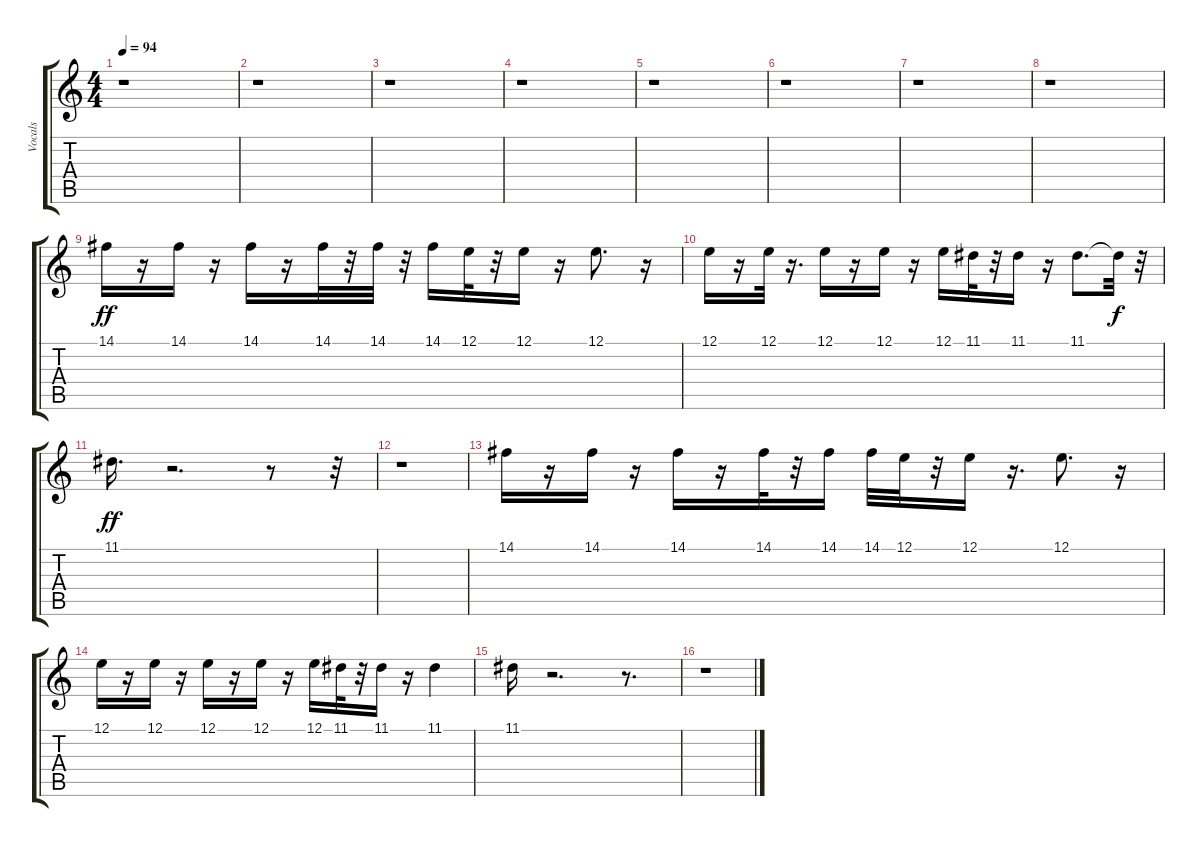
\track ("Vocals" "Vocals") {instrument lead3calliope}
\staff {score tabs}
\tuning (E4 B3 G3 D3 A2 E2) {hide}
\ts (4 4)
\tempo 94
\clef g2
\ks c
r.1{dy ff instrument lead3calliope} |
r.1 |
r.1 |
r.1 |
r.1 |
r.1 |
r.1 |
r.1 |
14.1.16 r.16 14.1.16 r.16 14.1.16 r.16 14.1.32 r.32 14.1.32 r.32 14.1.16 12.1.32 r.32 12.1.16 r.16 12.1.8{d} r.16 |
12.1.16 r.16 12.1.32 r.16{d} 12.1.16 r.16 12.1.16 r.16 12.1.16 11.1.32 r.32 11.1.16 r.16 11.1.8{d} 11.1{t}.32{dy f} r.32 |
11.1.16{d dy ff} r.2{d} r.8 r.32 |
r.1 |
14.1.16 r.16 14.1.16 r.16 14.1.16 r.16 14.1.32 r.32 14.1.16 14.1.32 12.1.32 r.32 12.1.16 r.16{d} 12.1.8{d} r.16 |
12.1.16 r.16 12.1.16 r.16 12.1.16 r.16 12.1.16 r.16 12.1.16 11.1.32 r.32 11.1.16 r.16 11.1.4 |
11.1.16 r.2{d} r.8{d} |
r.1
